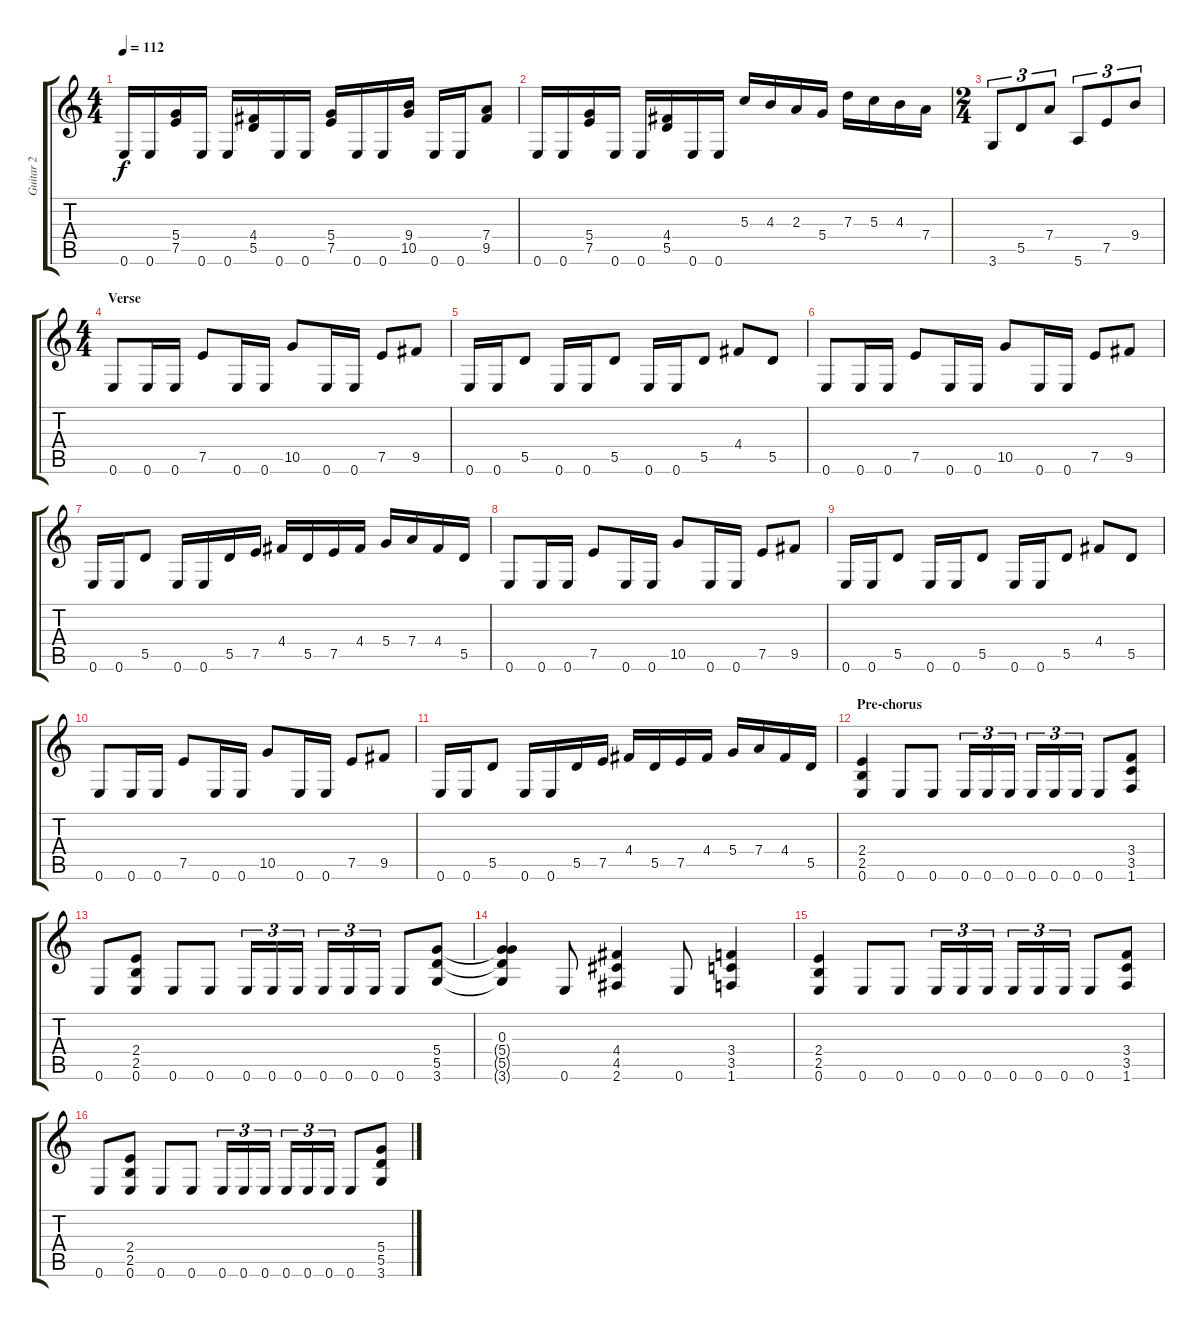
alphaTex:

\track ("Guitar 2" "Guitar 2") {instrument acousticguitarsteel}
\staff {score tabs}
\tuning (E4 B3 G3 D3 A2 E2) {hide}
\ts (4 4)
\tempo 112
\clef g2
\ks c
0.6.16{dy f} 0.6.16 (5.4 7.5).16 0.6.16 0.6.16 (4.4 5.5).16 0.6.16 0.6.16 (5.4 7.5).16 0.6.16 0.6.16 (9.4 10.5).16 0.6.16 0.6.16 (7.4 9.5).8 |
0.6.16 0.6.16 (5.4 7.5).16 0.6.16 0.6.16 (4.4 5.5).16 0.6.16 0.6.16 5.3.16 4.3.16 2.3.16 5.4.16 7.3.16 5.3.16 4.3.16 7.4.16 |
\ts (2 4)
3.6.8{tu (3 2)} 5.5.8{tu (3 2)} 7.4.8{tu (3 2)} 5.6.8{tu (3 2)} 7.5.8{tu (3 2)} 9.4.8{tu (3 2)} |
\ts (4 4)
\section ("" "Verse")
0.6.8 0.6.16 0.6.16 7.5.8 0.6.16 0.6.16 10.5.8 0.6.16 0.6.16 7.5.8 9.5.8 |
0.6.16 0.6.16 5.5.8 0.6.16 0.6.16 5.5.8 0.6.16 0.6.16 5.5.8 4.4.8 5.5.8 |
0.6.8 0.6.16 0.6.16 7.5.8 0.6.16 0.6.16 10.5.8 0.6.16 0.6.16 7.5.8 9.5.8 |
0.6.16 0.6.16 5.5.8 0.6.16 0.6.16 5.5.16 7.5.16 4.4.16 5.5.16 7.5.16 4.4.16 5.4.16 7.4.16 4.4.16 5.5.16 |
0.6.8 0.6.16 0.6.16 7.5.8 0.6.16 0.6.16 10.5.8 0.6.16 0.6.16 7.5.8 9.5.8 |
0.6.16 0.6.16 5.5.8 0.6.16 0.6.16 5.5.8 0.6.16 0.6.16 5.5.8 4.4.8 5.5.8 |
0.6.8 0.6.16 0.6.16 7.5.8 0.6.16 0.6.16 10.5.8 0.6.16 0.6.16 7.5.8 9.5.8 |
0.6.16 0.6.16 5.5.8 0.6.16 0.6.16 5.5.16 7.5.16 4.4.16 5.5.16 7.5.16 4.4.16 5.4.16 7.4.16 4.4.16 5.5.16 |
\section ("" "Pre-chorus ")
(2.4 2.5 0.6).4 0.6.8 0.6.8 0.6.16{tu (3 2)} 0.6.16{tu (3 2)} 0.6.16{tu (3 2)} 0.6.16{tu (3 2)} 0.6.16{tu (3 2)} 0.6.16{tu (3 2)} 0.6.8 (3.4 3.5 1.6).8 |
0.6.8 (2.4 2.5 0.6).8 0.6.8 0.6.8 0.6.16{tu (3 2)} 0.6.16{tu (3 2)} 0.6.16{tu (3 2)} 0.6.16{tu (3 2)} 0.6.16{tu (3 2)} 0.6.16{tu (3 2)} 0.6.8 (5.4 5.5 3.6).8 |
(0.3 5.4{t} 5.5{t} 3.6{t}).4 0.6.8 (4.4 4.5 2.6).4 0.6.8 (3.4 3.5 1.6).4 |
(2.4 2.5 0.6).4 0.6.8 0.6.8 0.6.16{tu (3 2)} 0.6.16{tu (3 2)} 0.6.16{tu (3 2)} 0.6.16{tu (3 2)} 0.6.16{tu (3 2)} 0.6.16{tu (3 2)} 0.6.8 (3.4 3.5 1.6).8 |
0.6.8 (2.4 2.5 0.6).8 0.6.8 0.6.8 0.6.16{tu (3 2)} 0.6.16{tu (3 2)} 0.6.16{tu (3 2)} 0.6.16{tu (3 2)} 0.6.16{tu (3 2)} 0.6.16{tu (3 2)} 0.6.8 (5.4 5.5 3.6).8
